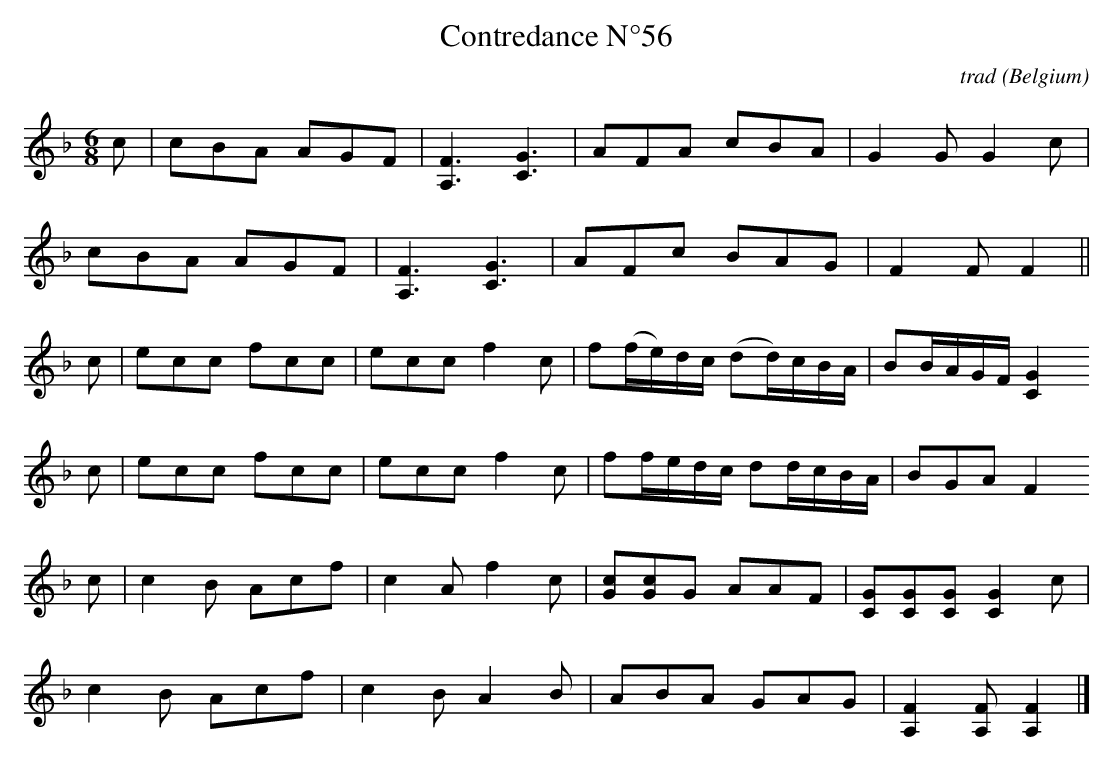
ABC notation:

X:1
T:Contredance N°56
C:trad
O:Belgium
M:6/8
L:1/16
K:Fmaj
c2|c2B2A2 A2G2F2|[A,F]6 [CG]6|A2F2A2 c2B2A2|G4G2 G4c2|
c2B2A2 A2G2F2|[A,F]6 [CG]6|A2F2c2 B2A2G2|F4F2 F4||
c2|e2c2c2 f2c2c2|e2c2c2 f4c2|f2(fe)dc (d2d)cBA|B2BAGF [CG]4
c2|e2c2c2 f2c2c2|e2c2c2 f4c2|f2fedc d2dcBA|B2G2A2 F4
c2|c4B2 A2c2f2|c4A2 f4c2|[Gc]2[Gc]2G2 A2A2F2|[CG]2[CG]2[CG]2 [CG]4c2|
c4B2 A2c2f2|c4B2 A4B2|A2B2A2 G2A2G2|[A,F]4[A,F]2 [A,F]4|]
